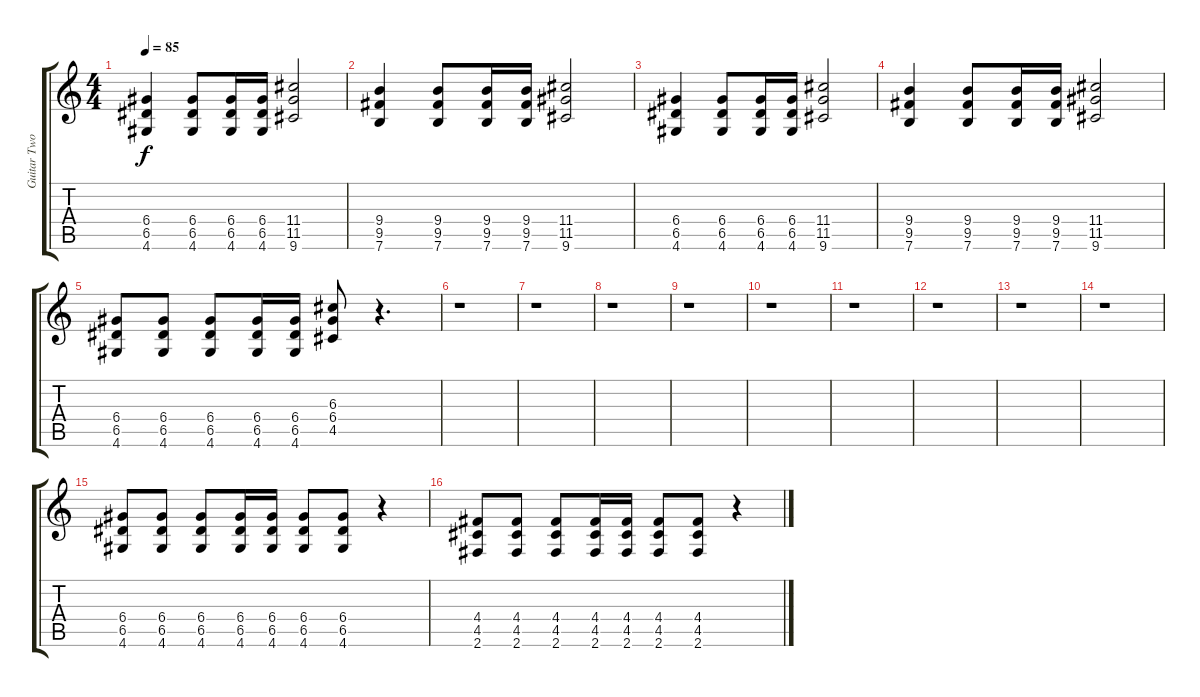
\track ("Guitar Two" "Guitar Two") {instrument acousticguitarsteel}
\staff {score tabs}
\tuning (E4 B3 G3 D3 A2 E2) {hide}
\ts (4 4)
\tempo 85
\clef g2
\ks c
(6.4 6.5 4.6).4{dy f} (6.4 6.5 4.6).8 (6.4 6.5 4.6).16 (6.4 6.5 4.6).16 (11.4 11.5 9.6).2 |
(9.4 9.5 7.6).4 (9.4 9.5 7.6).8 (9.4 9.5 7.6).16 (9.4 9.5 7.6).16 (11.4 11.5 9.6).2 |
(6.4 6.5 4.6).4 (6.4 6.5 4.6).8 (6.4 6.5 4.6).16 (6.4 6.5 4.6).16 (11.4 11.5 9.6).2 |
(9.4 9.5 7.6).4 (9.4 9.5 7.6).8 (9.4 9.5 7.6).16 (9.4 9.5 7.6).16 (11.4 11.5 9.6).2 |
(6.4 6.5 4.6).8 (6.4 6.5 4.6).8 (6.4 6.5 4.6).8 (6.4 6.5 4.6).16 (6.4 6.5 4.6).16 (6.3 6.4 4.5).8 r.4{d} |
r.1 |
r.1 |
r.1 |
r.1 |
r.1 |
r.1 |
r.1 |
r.1 |
r.1 |
(6.4 6.5 4.6).8 (6.4 6.5 4.6).8 (6.4 6.5 4.6).8 (6.4 6.5 4.6).16 (6.4 6.5 4.6).16 (6.4 6.5 4.6).8 (6.4 6.5 4.6).8 r.4 |
(4.4 4.5 2.6).8 (4.4 4.5 2.6).8 (4.4 4.5 2.6).8 (4.4 4.5 2.6).16 (4.4 4.5 2.6).16 (4.4 4.5 2.6).8 (4.4 4.5 2.6).8 r.4
